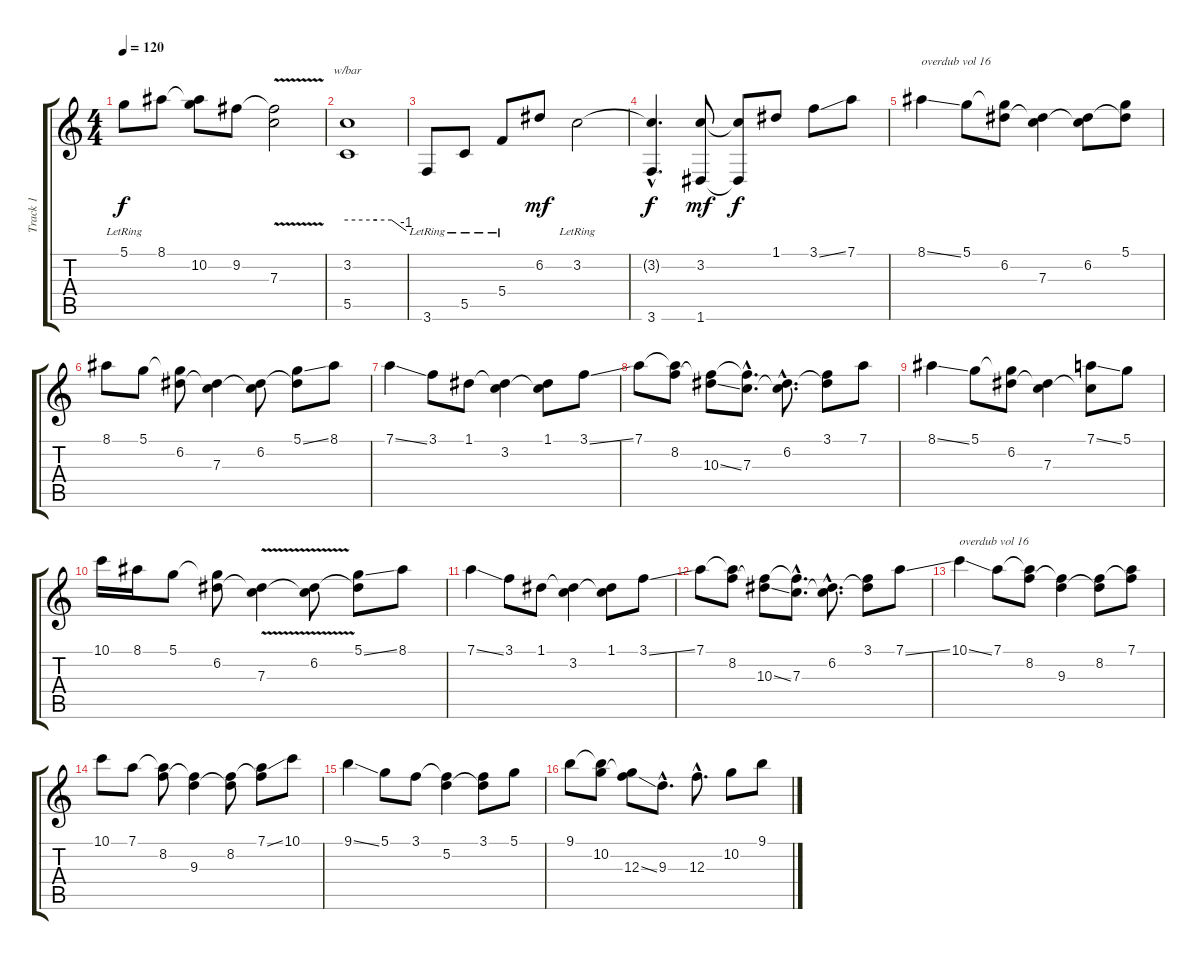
\track ("Track 1" "Track 1") {instrument electricguitarjazz}
\staff {score tabs}
\tuning (D4 A3 F3 C3 G2 D2) {hide}
\ts (4 4)
\tempo 120
\clef g2
\ks c
5.1{lr}.8{dy f} 8.1.8 (8.1{t} 10.2).8 9.2.8 (9.2{t} 7.3{v}).2 |
(3.2 5.5).1{tbe (custom default 0 0 30 0 45 0 60 -4)} |
3.6{lr}.8 5.5{lr}.8 5.4{lr}.8 6.2.8{dy mf} 3.2{lr}.2 |
(3.2{hac t} 3.6{hac}).4{d dy f} (3.2 1.6).8{dy mf} (3.2{t} 1.6{t}).8{dy f} 1.1.8 3.1{ss}.8 7.1.8 |
8.1{ss}.4{txt "overdub vol 16" volume 16 instrument overdrivenguitar} 5.1.8 (5.1{t} 6.2).8 (6.2{t} 7.3).4 (6.2 7.3{t}).8 (5.1 6.2{t}).8 |
8.1.8 5.1.8 (5.1{t} 6.2).8 (6.2{t} 7.3).4 (6.2 7.3{t}).8 (5.1{ss} 6.2{t}).8 8.1.8 |
7.1{ss}.4 3.1.8 1.1.8 (1.1{t} 3.2).4 (1.1 3.2{t}).8 3.1{ss}.8 |
7.1.8 (7.1{t} 8.2).8 (8.2{t} 10.3{ss}).8 (8.2{hac t} 7.3{hac}).8{d} (6.2{hac} 7.3{hac t}).8{d} (3.1 6.2{t}).8 7.1.8 |
8.1{ss}.4 5.1.8 (5.1{t} 6.2).8 (6.2{t} 7.3).4 (7.1{ss} 7.3{t}).8 5.1.8 |
10.1.16 8.1.16 5.1.8 (5.1{t} 6.2).8 (6.2{t} 7.3{v}).4 (6.2 7.3{t}).8 (5.1{ss} 6.2{t}).8 8.1.8 |
7.1{ss}.4 3.1.8 1.1.8 (1.1{t} 3.2).4 (1.1 3.2{t}).8 3.1{ss}.8 |
7.1.8 (7.1{t} 8.2).8 (8.2{t} 10.3{ss}).8 (8.2{hac t} 7.3{hac}).8{d} (6.2{hac} 7.3{hac t}).8{d} (3.1 6.2{t}).8 7.1{ss}.8 |
10.1{ss}.4{txt "overdub vol 16" volume 16 instrument overdrivenguitar} 7.1.8 (7.1{t} 8.2).8 (8.2{t} 9.3).4 (8.2 9.3{t}).8 (7.1 8.2{t}).8 |
10.1.8 7.1.8 (7.1{t} 8.2).8 (8.2{t} 9.3).4 (8.2 9.3{t}).8 (7.1{ss} 8.2{t}).8 10.1.8 |
9.1{ss}.4 5.1.8 3.1.8 (3.1{t} 5.2).4 (3.1 5.2{t}).8 5.1.8 |
9.1.8 (9.1{t} 10.2).8 (10.2{t} 12.3{ss}).8 9.3{hac}.8{d} 12.3{hac}.8{d} 10.2.8 9.1.8
